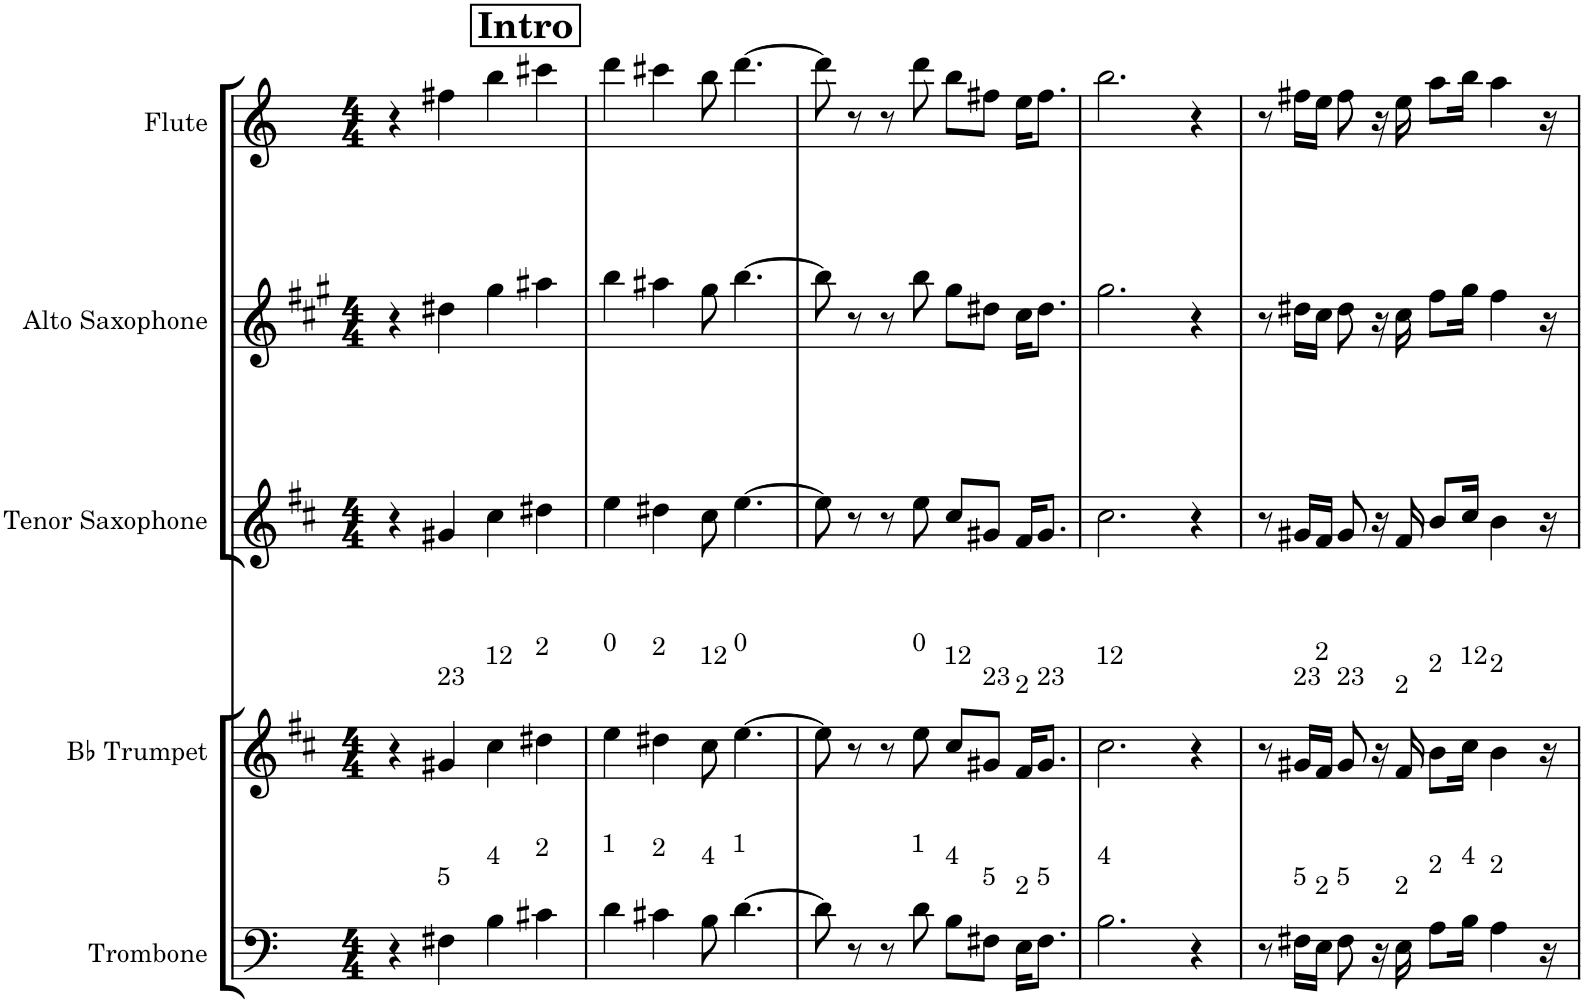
**kern	**kern	**kern	**kern	**kern
*part5	*part4	*part3	*part2	*part1
*staff5	*staff4	*staff3	*staff2	*staff1
*I"Trombone	*I"Bb Trumpet	*I"Tenor Saxophone	*I"Alto Saxophone	*I"Flute
*I'Tbn.	*I'Bb Tpt.	*I'T. Sax.	*I'A. Sax.	*I'Fl.
*clefF4	*clefG2	*clefG2	*clefG2	*clefG2
*	*Trd1c2	*Trd8c14	*Trd5c9	*
*k[]	*k[f#c#]	*k[f#c#]	*k[f#c#g#]	*k[]
*M4/4	*M4/4	*M4/4	*M4/4	*M4/4
!!LO:REH:place=s1:a:B:cj:fs=14:t=Intro
=1	=1	=1	=1	=1
4r	4r	4r	4r	4r
!	!LO:TX:a:t=23	!	!	!
!LO:TX:a:t=5	!	!	!	!
4F#X\	4g#X/	4g#X/	4dd#X\	4ff#X\
!	!LO:TX:a:t=12	!	!	!
!LO:TX:a:t=4	!	!	!	!
4B\	4cc#\	4cc#\	4gg#\	4bb\
!	!LO:TX:a:t=2	!	!	!
!LO:TX:a:t=2	!	!	!	!
4c#X\	4dd#X\	4dd#X\	4aa#X\	4ccc#X\
=2	=2	=2	=2	=2
!	!LO:TX:a:t=0	!	!	!
!LO:TX:a:t=1	!	!	!	!
4d\	4ee\	4ee\	4bb\	4ddd\
!	!LO:TX:a:t=2	!	!	!
!LO:TX:a:t=2	!	!	!	!
4c#X\	4dd#X\	4dd#X\	4aa#X\	4ccc#X\
!	!LO:TX:a:t=12	!	!	!
!LO:TX:a:t=4	!	!	!	!
8B\	8cc#\	8cc#\	8gg#\	8bb\
!	!LO:TX:a:t=0	!	!	!
!LO:TX:a:t=1	!	!	!	!
[4.d\	[4.ee\	[4.ee\	[4.bb\	[4.ddd\
=3	=3	=3	=3	=3
8d\]	8ee\]	8ee\]	8bb\]	8ddd\]
8r	8r	8r	8r	8r
8r	8r	8r	8r	8r
!	!LO:TX:a:t=0	!	!	!
!LO:TX:a:t=1	!	!	!	!
8d\	8ee\	8ee\	8bb\	8ddd\
!	!LO:TX:a:t=12	!	!	!
!LO:TX:a:t=4	!	!	!	!
8B\L	8cc#/L	8cc#/L	8gg#\L	8bb\L
!	!LO:TX:a:t=23	!	!	!
!LO:TX:a:t=5	!	!	!	!
8F#X\J	8g#X/J	8g#X/J	8dd#X\J	8ff#X\J
!	!LO:TX:a:t=2	!	!	!
!LO:TX:a:t=2	!	!	!	!
16E\KL	16f#/KL	16f#/KL	16cc#\KL	16ee\KL
!	!LO:TX:a:t=23	!	!	!
!LO:TX:a:t=5	!	!	!	!
8.F#\J	8.g#/J	8.g#/J	8.dd#\J	8.ff#\J
=4	=4	=4	=4	=4
!	!LO:TX:a:t=12	!	!	!
!LO:TX:a:t=4	!	!	!	!
2.B\	2.cc#\	2.cc#\	2.gg#\	2.bb\
4r	4r	4r	4r	4r
=5	=5	=5	=5	=5
8r	8r	8r	8r	8r
!	!LO:TX:a:t=23	!	!	!
!LO:TX:a:t=5	!	!	!	!
16F#X\LL	16g#X/LL	16g#X/LL	16dd#X\LL	16ff#X\LL
!	!LO:TX:a:t=2	!	!	!
!LO:TX:a:t=2	!	!	!	!
16E\JJ	16f#/JJ	16f#/JJ	16cc#\JJ	16ee\JJ
!	!LO:TX:a:t=23	!	!	!
!LO:TX:a:t=5	!	!	!	!
8F#\	8g#/	8g#/	8dd#\	8ff#\
16r	16r	16r	16r	16r
!	!LO:TX:a:t=2	!	!	!
!LO:TX:a:t=2	!	!	!	!
16E\	16f#/	16f#/	16cc#\	16ee\
!	!LO:TX:a:t=2	!	!	!
!LO:TX:a:t=2	!	!	!	!
8A\L	8b\L	8b/L	8ff#\L	8aa\L
!	!LO:TX:a:t=12	!	!	!
!LO:TX:a:t=4	!	!	!	!
16B\Jk	16cc#\Jk	16cc#/Jk	16gg#\Jk	16bb\Jk
!	!LO:TX:a:t=2	!	!	!
!LO:TX:a:t=2	!	!	!	!
4A\	4b\	4b\	4ff#\	4aa\
16r	16r	16r	16r	16r
=	=	=	=	=
*-	*-	*-	*-	*-
